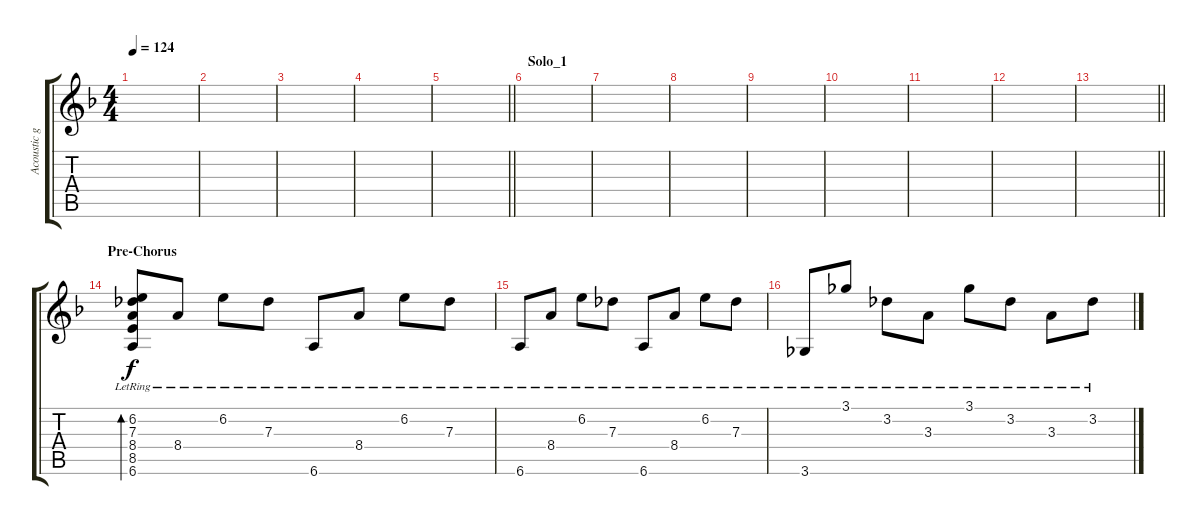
\track ("Acoustic guitar" "Acoustic g") {instrument acousticguitarnylon}
\staff {score tabs}
\tuning (Eb4 Bb3 Gb3 Db3 Ab2 Eb2) {hide}
\ts (4 4)
\tempo 124
\clef g2
\ks f
|
|
|
|
\barLineRight lightlight
|
\section ("" "Solo_1")
|
|
|
|
|
|
|
\barLineRight lightlight
|
\section ("" "Pre-Chorus")
(6.2{lr} 7.3{lr} 8.4{lr} 8.5{lr} 6.6{lr}).8{bd 60} 8.4{lr}.8 6.2{lr}.8 7.3{lr}.8 6.6{lr}.8 8.4{lr}.8 6.2{lr}.8 7.3{lr}.8 |
6.6{lr}.8 8.4{lr}.8 6.2{lr}.8 7.3{lr}.8 6.6{lr}.8 8.4{lr}.8 6.2{lr}.8 7.3{lr}.8 |
3.6{lr}.8 3.1{lr}.8 3.2{lr}.8 3.3{lr}.8 3.1{lr}.8 3.2{lr}.8 3.3{lr}.8 3.2{lr}.8
